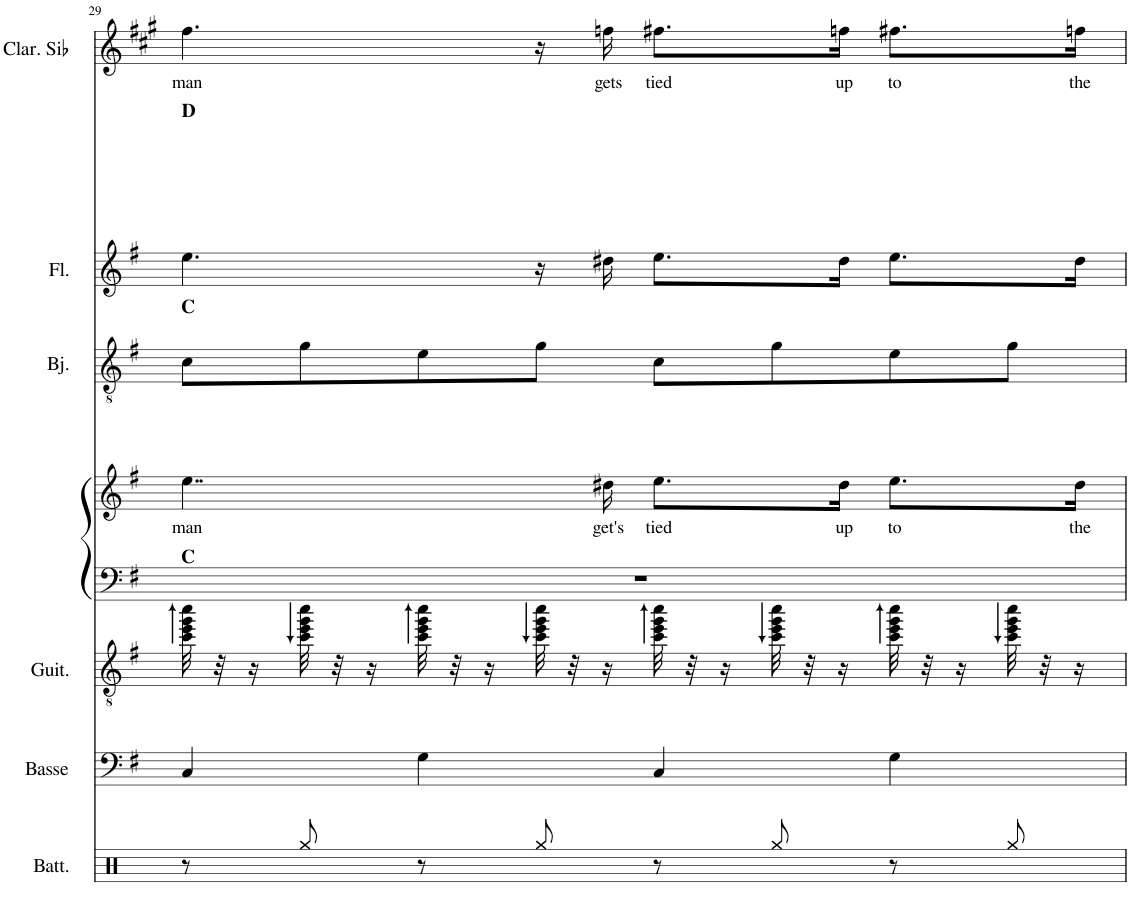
**kern	**kern	**kern	**kern	**kern	**text	**harte	**kern	**kern	**harte	**kern	**text	**harte
*part7	*part6	*part5	*part4	*part4	*part4	*part4	*part3	*part2	*part2	*part1	*part1	*part1
*staff8	*staff7	*staff6	*staff5	*staff4	*staff4	*	*staff3	*staff2	*	*staff1	*staff1	*
*I"Batterie	*I"Basse acoustique	*I"Guitare classique	*I"Piano-chant	*	*	*	*I"Banjo	*I"Flûte	*	*I"Clarinette en Sib	*	*
*I'Batt.	*I'Basse	*I'Guit.	*I'Pno	*	*	*	*I'Bj.	*I'Fl.	*	*I'Clar. Sib	*	*
!!LO:PB:g=z
*clefX	*clefF4	*clefGv2	*clefF4	*clefG2	*	*	*clefGv2	*clefG2	*	*clefG2	*	*
*	*Trd7c12	*	*	*	*	*	*	*	*	*Trd1c2	*	*
*k[f#]	*k[f#]	*k[f#]	*k[f#]	*k[f#]	*	*	*k[f#]	*k[f#]	*	*k[f#c#g#]	*	*
*M4/4	*M4/4	*M4/4	*M4/4	*M4/4	*	*	*M4/4	*M4/4	*	*M4/4	*	*
=29	=29	=29	=29	=29	=29	=29	=29	=29	=29	=29	=29	=29
!	!	!	!	!	!LO:LY:b	!	!	!	!	!	!LO:LY:b	!
8r	4C/	32cc\ 32ee\ 32gg\ 32ccc\	1r	4..ee\	man	C:maj	8c\L	4.ee\	C:maj	4.ff#\	man	D:maj
.	.	32r	.	.	.	.	.	.	.	.	.	.
.	.	16r	.	.	.	.	.	.	.	.	.	.
8Rgg/	.	32cc\ 32ee\ 32gg\ 32ccc\	.	.	.	.	8g\	.	.	.	.	.
.	.	32r	.	.	.	.	.	.	.	.	.	.
.	.	16r	.	.	.	.	.	.	.	.	.	.
8r	4G\	32cc\ 32ee\ 32gg\ 32ccc\	.	.	.	.	8e\	.	.	.	.	.
.	.	32r	.	.	.	.	.	.	.	.	.	.
.	.	16r	.	.	.	.	.	.	.	.	.	.
8Rgg/	.	32cc\ 32ee\ 32gg\ 32ccc\	.	.	.	.	8g\J	16r	.	16r	.	.
.	.	32r	.	.	.	.	.	.	.	.	.	.
!	!	!	!	!	!LO:LY:b	!	!	!	!	!	!LO:LY:b	!
.	.	16r	.	16dd#X\	get's	.	.	16dd#X\	.	16ffn\	gets	.
!	!	!	!	!	!LO:LY:b	!	!	!	!	!	!LO:LY:b	!
8r	4C/	32cc\ 32ee\ 32gg\ 32ccc\	.	8.ee\L	tied	.	8c\L	8.ee\L	.	8.ff#X\L	tied	.
.	.	32r	.	.	.	.	.	.	.	.	.	.
.	.	16r	.	.	.	.	.	.	.	.	.	.
8Rgg/	.	32cc\ 32ee\ 32gg\ 32ccc\	.	.	.	.	8g\	.	.	.	.	.
.	.	32r	.	.	.	.	.	.	.	.	.	.
!	!	!	!	!	!LO:LY:b	!	!	!	!	!	!LO:LY:b	!
.	.	16r	.	16dd#\Jk	up	.	.	16dd#\Jk	.	16ffn\Jk	up	.
!	!	!	!	!	!LO:LY:b	!	!	!	!	!	!LO:LY:b	!
8r	4G\	32cc\ 32ee\ 32gg\ 32ccc\	.	8.ee\L	to	.	8e\	8.ee\L	.	8.ff#X\L	to	.
.	.	32r	.	.	.	.	.	.	.	.	.	.
.	.	16r	.	.	.	.	.	.	.	.	.	.
8Rgg/	.	32cc\ 32ee\ 32gg\ 32ccc\	.	.	.	.	8g\J	.	.	.	.	.
.	.	32r	.	.	.	.	.	.	.	.	.	.
!	!	!	!	!	!LO:LY:b	!	!	!	!	!	!LO:LY:b	!
.	.	16r	.	16dd#\JL	the	.	.	16dd#\Jk	.	16ffn\Jk	the	.
=	=	=	=	=	=	=	=	=	=	=	=	=
*-	*-	*-	*-	*-	*-	*-	*-	*-	*-	*-	*-	*-
